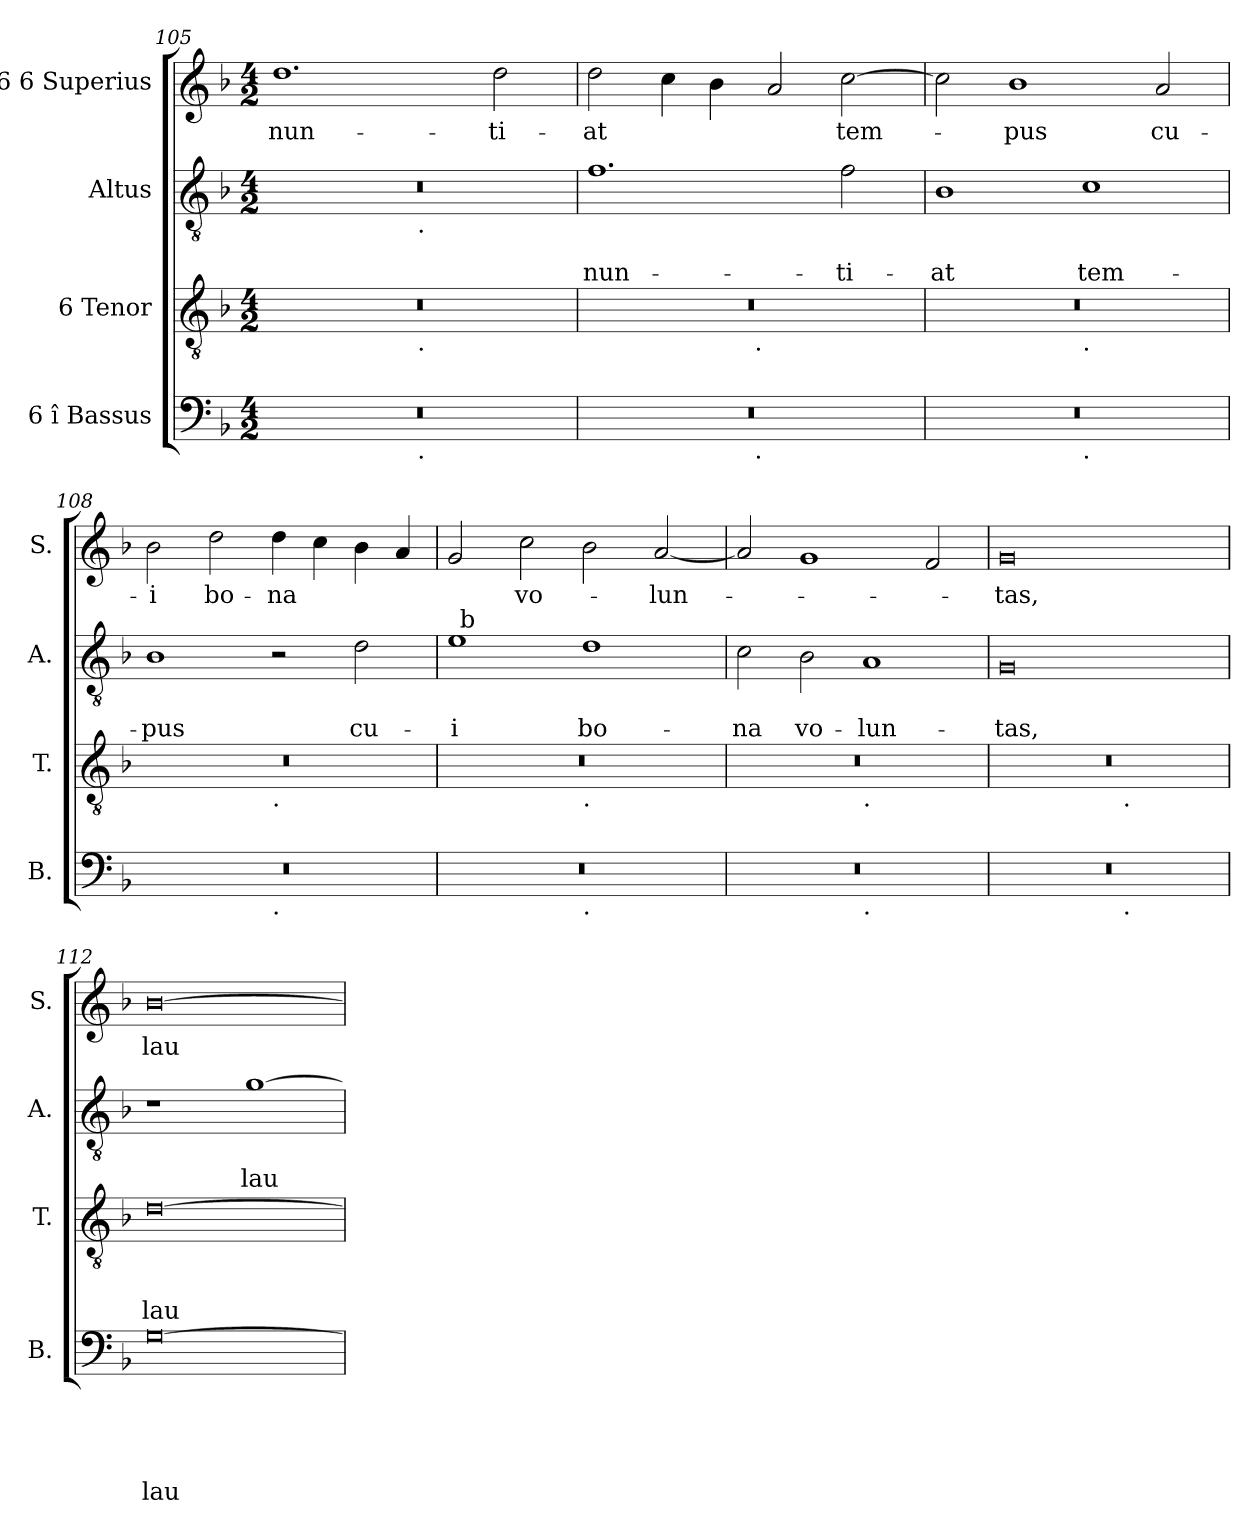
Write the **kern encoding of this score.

**kern	**text	**text	**text	**text	**text	**kern	**text	**text	**text	**kern	**text	**text	**kern	**text
*part4	*part4	*part4	*part4	*part4	*part4	*part3	*part3	*part3	*part3	*part2	*part2	*part2	*part1	*part1
*staff4	*staff4	*staff4	*staff4	*staff4	*staff4	*staff3	*staff3	*staff3	*staff3	*staff2	*staff2	*staff2	*staff1	*staff1
*I"6 î Bassus	*	*	*	*	*	*I"6 Tenor	*	*	*	*I"Altus	*	*	*I"6 6 Superius	*
*I'B.	*	*	*	*	*	*I'T.	*	*	*	*I'A.	*	*	*I'S.	*
*clefF4	*	*	*	*	*	*clefGv2	*	*	*	*clefGv2	*	*	*clefG2	*
*k[b-]	*	*	*	*	*	*k[b-]	*	*	*	*k[b-]	*	*	*k[b-]	*
*F:	*	*	*	*	*	*F:	*	*	*	*F:	*	*	*F:	*
*M4/2	*	*	*	*	*	*M4/2	*	*	*	*M4/2	*	*	*M4/2	*
=105	=105	=105	=105	=105	=105	=105	=105	=105	=105	=105	=105	=105	=105	=105
!	!	!	!	!	!	!	!	!	!	!	!	!	!	!LO:LY:b
*^	*	*	*	*	*	*^	*	*	*	*^	*	*	*	*
0r	2ryy	.	.	.	.	.	0r	2ryy	.	.	.	0r	2ryy	.	.	1.dd	nun-
.	4...ryy	.	.	.	.	.	.	4...ryy	.	.	.	.	4...ryy	.	.	.	.
!	!	!	!	!	!	!	!	!	!	!	!	!	!LO:TX:b:t=.	!	!	!	!
!	!	!	!	!	!	!	!	!LO:TX:b:t=.	!	!	!	!	!	!	!	!	!
!	!LO:TX:b:t=.	!	!	!	!	!	!	!	!	!	!	!	!	!	!	!	!
.	1ryy	.	.	.	.	.	.	1ryy	.	.	.	.	1ryy	.	.	.	.
!	!	!	!	!	!	!	!	!	!	!	!	!	!	!	!	!	!LO:LY:b
.	.	.	.	.	.	.	.	.	.	.	.	.	.	.	.	2dd\	-ti-
.	32ryy	.	.	.	.	.	.	32ryy	.	.	.	.	32ryy	.	.	.	.
=106	=106	=106	=106	=106	=106	=106	=106	=106	=106	=106	=106	=106	=106	=106	=106	=106	=106
!	!	!	!	!	!	!	!	!	!	!	!	!	!	!	!LO:LY:b	!	!LO:LY:b
*	*	*	*	*	*	*	*	*	*	*	*	*v	*v	*	*	*	*
0r	2ryy	.	.	.	.	.	0r	2ryy	.	.	.	1.f	.	nun-	2dd\	-at
.	4...ryy	.	.	.	.	.	.	4...ryy	.	.	.	.	.	.	4cc\	.
.	.	.	.	.	.	.	.	.	.	.	.	.	.	.	4b-\	.
!	!	!	!	!	!	!	!	!LO:TX:b:t=.	!	!	!	!	!	!	!	!
!	!LO:TX:b:t=.	!	!	!	!	!	!	!	!	!	!	!	!	!	!	!
.	1ryy	.	.	.	.	.	.	1ryy	.	.	.	.	.	.	.	.
.	.	.	.	.	.	.	.	.	.	.	.	.	.	.	2a/	.
!	!	!	!	!	!	!	!	!	!	!	!	!	!	!LO:LY:b	!	!LO:LY:b
.	.	.	.	.	.	.	.	.	.	.	.	2f\	.	-ti-	[>2cc\	tem-
.	32ryy	.	.	.	.	.	.	32ryy	.	.	.	.	.	.	.	.
!!LO:PB:g=z
=107	=107	=107	=107	=107	=107	=107	=107	=107	=107	=107	=107	=107	=107	=107	=107	=107
!	!	!	!	!	!	!	!	!	!	!	!	!	!	!LO:LY:b	!	!
0r	1ryy	.	.	.	.	.	0r	1ryy	.	.	.	1B-	.	-at	2cc\]	.
!	!	!	!	!	!	!	!	!	!	!	!	!	!	!	!	!LO:LY:b
.	.	.	.	.	.	.	.	.	.	.	.	.	.	.	1b-	-pus
!	!	!	!	!	!	!	!	!LO:TX:b:t=.	!	!	!	!	!	!	!	!
!	!LO:TX:b:t=.	!	!	!	!	!	!	!	!	!	!	!	!	!	!	!
!	!	!	!	!	!	!	!	!	!	!	!	!	!	!LO:LY:b	!	!
.	1ryy	.	.	.	.	.	.	1ryy	.	.	.	1c	.	tem-	.	.
!	!	!	!	!	!	!	!	!	!	!	!	!	!	!	!	!LO:LY:b
.	.	.	.	.	.	.	.	.	.	.	.	.	.	.	2a/	cu-
=108	=108	=108	=108	=108	=108	=108	=108	=108	=108	=108	=108	=108	=108	=108	=108	=108
!	!	!	!	!	!	!	!	!	!	!	!	!	!	!LO:LY:b	!	!LO:LY:b
0r	1ryy	.	.	.	.	.	0r	1ryy	.	.	.	1B-	.	-pus	2b-\	-i
!	!	!	!	!	!	!	!	!	!	!	!	!	!	!	!	!LO:LY:b
.	.	.	.	.	.	.	.	.	.	.	.	.	.	.	2dd\	bo-
!	!	!	!	!	!	!	!	!LO:TX:b:t=.	!	!	!	!	!	!	!	!
!	!LO:TX:b:t=.	!	!	!	!	!	!	!	!	!	!	!	!	!	!	!
!	!	!	!	!	!	!	!	!	!	!	!	!	!	!	!	!LO:LY:b
.	1ryy	.	.	.	.	.	.	1ryy	.	.	.	2r	.	.	4dd\	-na
.	.	.	.	.	.	.	.	.	.	.	.	.	.	.	4cc\	.
!	!	!	!	!	!	!	!	!	!	!	!	!	!	!LO:LY:b	!	!
.	.	.	.	.	.	.	.	.	.	.	.	2d\	.	cu-	4b-\	.
.	.	.	.	.	.	.	.	.	.	.	.	.	.	.	4a/	.
=109	=109	=109	=109	=109	=109	=109	=109	=109	=109	=109	=109	=109	=109	=109	=109	=109
!	!	!	!	!	!	!	!	!	!	!	!	!	!	!LO:LY:b:rj	!	!
*	*	*	*	*	*	*	*	*	*	*	*	*^	*	*	*	*
0r	1ryy	.	.	.	.	.	0r	1ryy	.	.	.	1e	32ryy	.	-i	2g/	.
!	!	!	!	!	!	!	!	!	!	!	!	!	!LO:TX:a:t=b	!	!	!	!
.	.	.	.	.	.	.	.	.	.	.	.	.	1ryy	.	.	.	.
!	!	!	!	!	!	!	!	!	!	!	!	!	!	!	!	!	!LO:LY:b
.	.	.	.	.	.	.	.	.	.	.	.	.	.	.	.	2cc\	vo-
!	!	!	!	!	!	!	!	!LO:TX:b:t=.	!	!	!	!	!	!	!	!	!
!	!LO:TX:b:t=.	!	!	!	!	!	!	!	!	!	!	!	!	!	!	!	!
!	!	!	!	!	!	!	!	!	!	!	!	!	!	!	!LO:LY:b	!	!
.	1ryy	.	.	.	.	.	.	1ryy	.	.	.	1d	.	.	bo-	2b-\	.
.	.	.	.	.	.	.	.	.	.	.	.	.	2ryy	.	.	.	.
!	!	!	!	!	!	!	!	!	!	!	!	!	!	!	!	!	!LO:LY:b
.	.	.	.	.	.	.	.	.	.	.	.	.	.	.	.	[<2a/	-lun-
.	.	.	.	.	.	.	.	.	.	.	.	.	4...ryy	.	.	.	.
=110	=110	=110	=110	=110	=110	=110	=110	=110	=110	=110	=110	=110	=110	=110	=110	=110	=110
!	!	!	!	!	!	!	!	!	!	!	!	!	!	!	!LO:LY:b	!	!
*	*	*	*	*	*	*	*	*	*	*	*	*v	*v	*	*	*	*
0r	1ryy	.	.	.	.	.	0r	1ryy	.	.	.	2c\	.	-na	2a/]	.
!	!	!	!	!	!	!	!	!	!	!	!	!	!	!LO:LY:b	!	!
.	.	.	.	.	.	.	.	.	.	.	.	2B-\	.	vo-	1g	.
!	!	!	!	!	!	!	!	!LO:TX:b:t=.	!	!	!	!	!	!	!	!
!	!LO:TX:b:t=.	!	!	!	!	!	!	!	!	!	!	!	!	!	!	!
!	!	!	!	!	!	!	!	!	!	!	!	!	!	!LO:LY:b	!	!
.	1ryy	.	.	.	.	.	.	1ryy	.	.	.	1A	.	-lun-	.	.
.	.	.	.	.	.	.	.	.	.	.	.	.	.	.	2f/	.
=111	=111	=111	=111	=111	=111	=111	=111	=111	=111	=111	=111	=111	=111	=111	=111	=111
!	!	!	!	!	!	!	!	!	!	!	!	!	!	!LO:LY:b	!	!LO:LY:b
0r	2ryy	.	.	.	.	.	0r	2ryy	.	.	.	0G	.	-tas,	0g	-tas,
.	4...ryy	.	.	.	.	.	.	4...ryy	.	.	.	.	.	.	.	.
!	!	!	!	!	!	!	!	!LO:TX:b:t=.	!	!	!	!	!	!	!	!
!	!LO:TX:b:t=.	!	!	!	!	!	!	!	!	!	!	!	!	!	!	!
.	1ryy	.	.	.	.	.	.	1ryy	.	.	.	.	.	.	.	.
.	32ryy	.	.	.	.	.	.	32ryy	.	.	.	.	.	.	.	.
!!LO:LB:g=z
=112	=112	=112	=112	=112	=112	=112	=112	=112	=112	=112	=112	=112	=112	=112	=112	=112
!	!	!	!	!	!	!LO:LY:b	!	!	!	!	!LO:LY:b	!	!	!	!	!LO:LY:b
*v	*v	*	*	*	*	*	*	*	*	*	*	*	*	*	*	*
*	*	*	*	*	*	*v	*v	*	*	*	*	*	*	*	*
[>0G	.	.	.	.	lau-	[>0d	.	.	lau-	1r	.	.	[>0b-	lau-
!	!	!	!	!	!	!	!	!	!	!	!	!LO:LY:b	!	!
.	.	.	.	.	.	.	.	.	.	[>1g	.	lau-	.	.
=	=	=	=	=	=	=	=	=	=	=	=	=	=	=
*-	*-	*-	*-	*-	*-	*-	*-	*-	*-	*-	*-	*-	*-	*-
